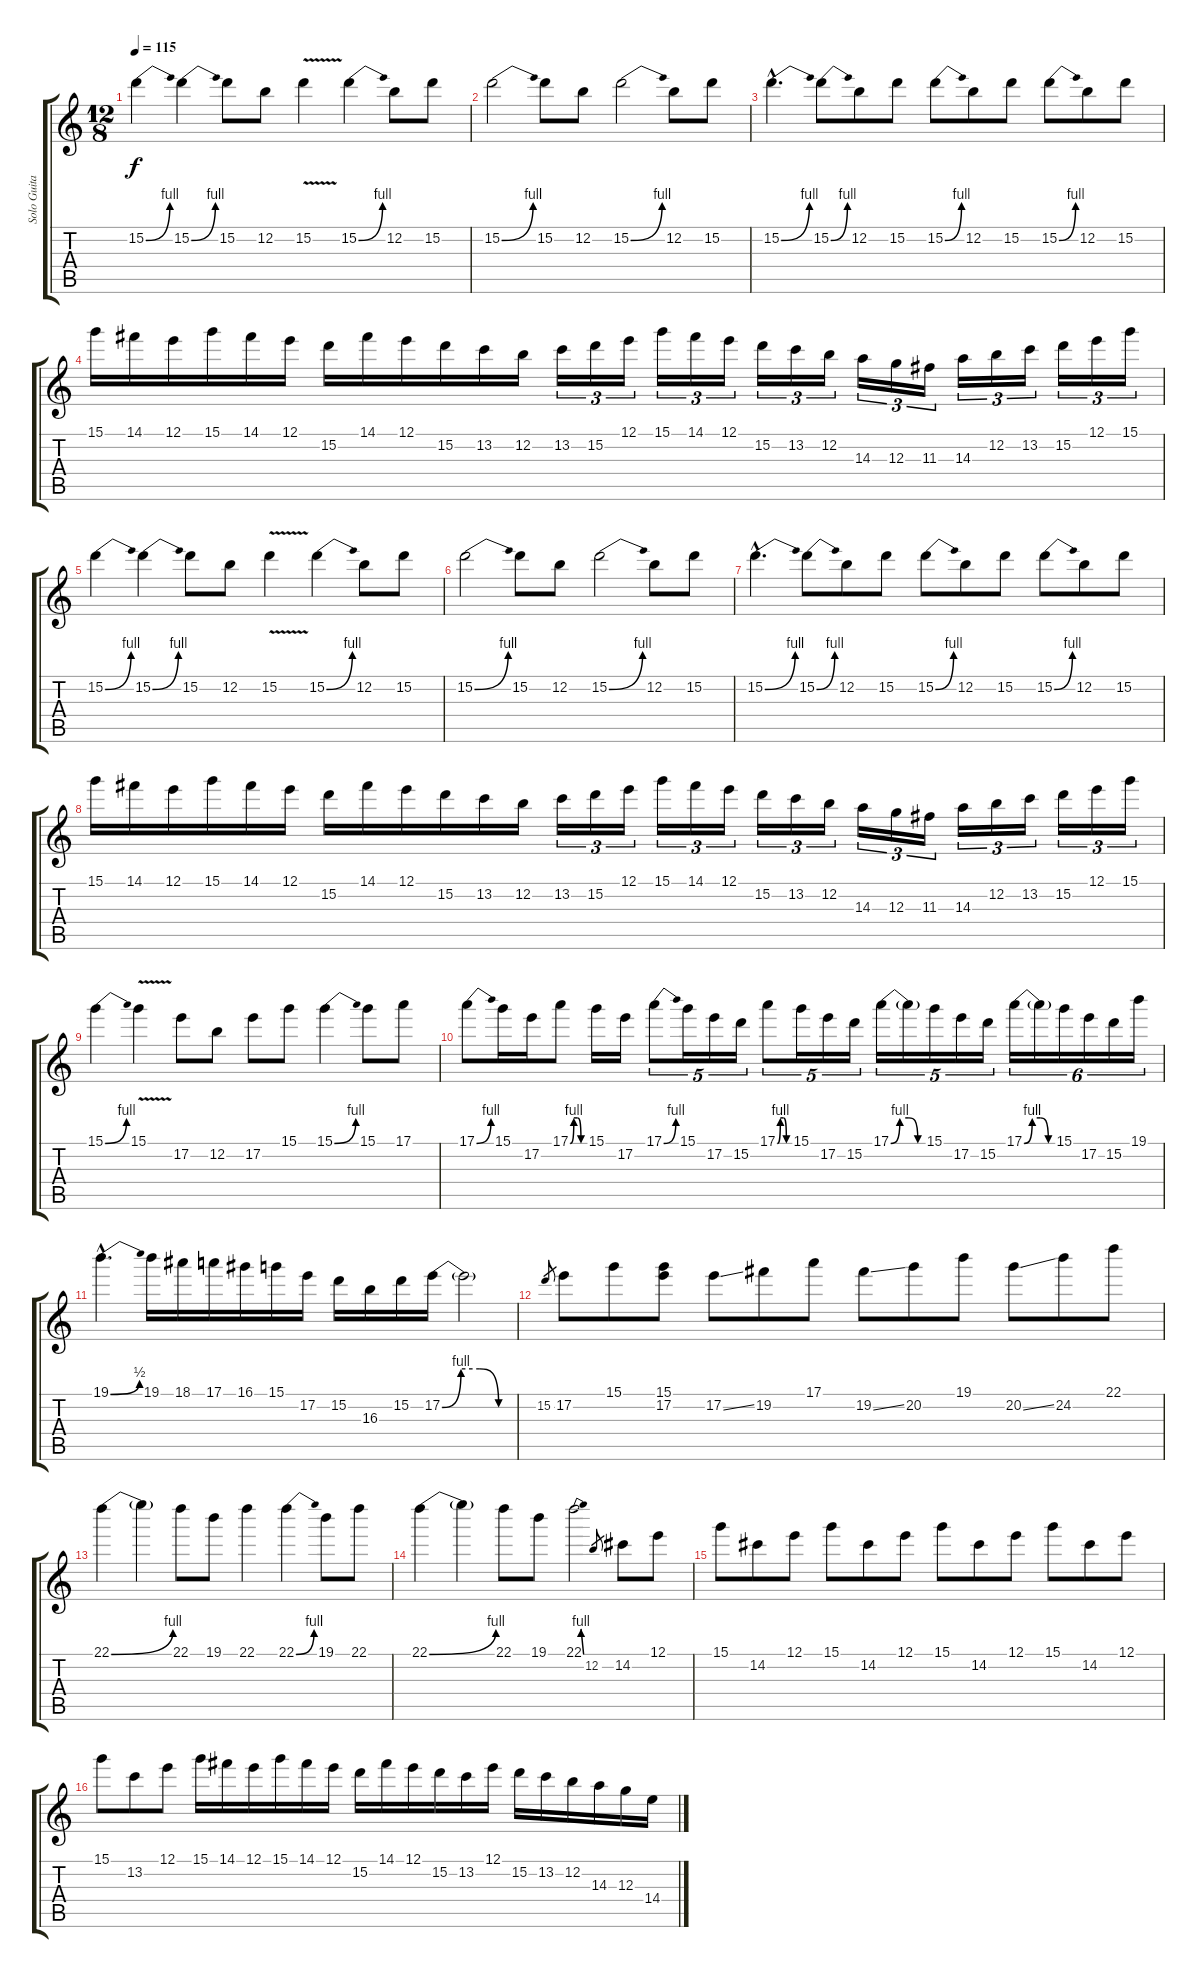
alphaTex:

\track ("Solo Guitar " "Solo Guita") {instrument distortionguitar}
\staff {score tabs}
\tuning (E4 B3 G3 D3 A2 E2) {hide}
\ts (12 8)
\tempo 115
\clef g2
\ks c
15.2{be (bend 0 0 60 4)}.4{dy f} 15.2{be (bend 0 0 60 4)}.4 15.2.8 12.2.8 15.2{v}.4 15.2{be (bend 0 0 60 4)}.4 12.2.8 15.2.8 |
15.2{be (bend 0 0 60 4)}.2 15.2.8 12.2.8 15.2{be (bend 0 0 60 4)}.2 12.2.8 15.2.8 |
15.2{be (bend 0 0 60 4) hac}.4{d} 15.2{be (bend 0 0 60 4)}.8 12.2.8 15.2.8 15.2{be (bend 0 0 60 4)}.8 12.2.8 15.2.8 15.2{be (bend 0 0 60 4)}.8 12.2.8 15.2.8 |
15.1.16 14.1.16 12.1.16 15.1.16 14.1.16 12.1.16 15.2.16 14.1.16 12.1.16 15.2.16 13.2.16 12.2.16 13.2.16{tu (3 2)} 15.2.16{tu (3 2)} 12.1.16{tu (3 2)} 15.1.16{tu (3 2)} 14.1.16{tu (3 2)} 12.1.16{tu (3 2)} 15.2.16{tu (3 2)} 13.2.16{tu (3 2)} 12.2.16{tu (3 2)} 14.3.16{tu (3 2)} 12.3.16{tu (3 2)} 11.3.16{tu (3 2)} 14.3.16{tu (3 2)} 12.2.16{tu (3 2)} 13.2.16{tu (3 2)} 15.2.16{tu (3 2)} 12.1.16{tu (3 2)} 15.1.16{tu (3 2)} |
15.2{be (bend 0 0 60 4)}.4 15.2{be (bend 0 0 60 4)}.4 15.2.8 12.2.8 15.2{v}.4 15.2{be (bend 0 0 60 4)}.4 12.2.8 15.2.8 |
15.2{be (bend 0 0 60 4)}.2 15.2.8 12.2.8 15.2{be (bend 0 0 60 4)}.2 12.2.8 15.2.8 |
15.2{be (bend 0 0 60 4) hac}.4{d} 15.2{be (bend 0 0 60 4)}.8 12.2.8 15.2.8 15.2{be (bend 0 0 60 4)}.8 12.2.8 15.2.8 15.2{be (bend 0 0 60 4)}.8 12.2.8 15.2.8 |
15.1.16 14.1.16 12.1.16 15.1.16 14.1.16 12.1.16 15.2.16 14.1.16 12.1.16 15.2.16 13.2.16 12.2.16 13.2.16{tu (3 2)} 15.2.16{tu (3 2)} 12.1.16{tu (3 2)} 15.1.16{tu (3 2)} 14.1.16{tu (3 2)} 12.1.16{tu (3 2)} 15.2.16{tu (3 2)} 13.2.16{tu (3 2)} 12.2.16{tu (3 2)} 14.3.16{tu (3 2)} 12.3.16{tu (3 2)} 11.3.16{tu (3 2)} 14.3.16{tu (3 2)} 12.2.16{tu (3 2)} 13.2.16{tu (3 2)} 15.2.16{tu (3 2)} 12.1.16{tu (3 2)} 15.1.16{tu (3 2)} |
15.1{be (bend 0 0 60 4)}.4 15.1{v}.4 17.2.8 12.2.8 17.2.8 15.1.8 15.1{be (bend 0 0 60 4)}.4 15.1.8 17.1.8 |
17.1{be (bend 0 0 60 4)}.8 15.1.16 17.2.16 17.1{be (custom 0 0 15 4 30 4 45 0 60 0)}.8 15.1.16 17.2.16 17.1{be (bend 0 0 60 4)}.8{tu (5 4)} 15.1.16{tu (5 4)} 17.2.16{tu (5 4)} 15.2.16{tu (5 4)} 17.1{be (custom 0 0 15 4 30 4 45 0 60 0)}.8{tu (5 4)} 15.1.16{tu (5 4)} 17.2.16{tu (5 4)} 15.2.16{tu (5 4)} 17.1{be (custom 0 0 15 4 30 4 45 0 60 0)}.16{tu (5 4)} 17.1{t}.16{tu (5 4)} 15.1.16{tu (5 4)} 17.2.16{tu (5 4)} 15.2.16{tu (5 4)} 17.1{be (custom 0 0 15 4 30 4 45 0 60 0)}.16{tu (6 4)} 17.1{t}.16{tu (6 4)} 15.1.16{tu (6 4)} 17.2.16{tu (6 4)} 15.2.16{tu (6 4)} 19.1.16{tu (6 4)} |
19.1{be (bend 0 0 60 2) hac}.4{d} 19.1.16 18.1.16 17.1.16 16.1.16 15.1.16 17.2.16 15.2.16 16.3.16 15.2.16 17.2{be (custom 0 0 15 4 30 4 45 0 60 0)}.16 17.2{t}.2 |
15.2.8{gr} 17.2.8 15.1.8 (15.1 17.2).8 17.2{ss}.8 19.2.8 17.1.8 19.2{ss}.8 20.2.8 19.1.8 20.2{ss}.8 24.2.8 22.1.8 |
22.1{be (bend 0 0 60 4)}.4 22.1{t}.4 22.1.8 19.1.8 22.1.4 22.1{be (bend 0 0 60 4)}.4 19.1.8 22.1.8 |
22.1{be (bend 0 0 60 4)}.4 22.1{t}.4 22.1.8 19.1.8 22.1{be (bend 0 0 60 4)}.2 12.2.8{gr} 14.2.8 12.1.8 |
15.1.8 14.2.8 12.1.8 15.1.8 14.2.8 12.1.8 15.1.8 14.2.8 12.1.8 15.1.8 14.2.8 12.1.8 |
15.1.8 13.2.8 12.1.8 15.1.16 14.1.16 12.1.16 15.1.16 14.1.16 12.1.16 15.2.16 14.1.16 12.1.16 15.2.16 13.2.16 12.1.16 15.2.16 13.2.16 12.2.16 14.3.16 12.3.16 14.4.16
